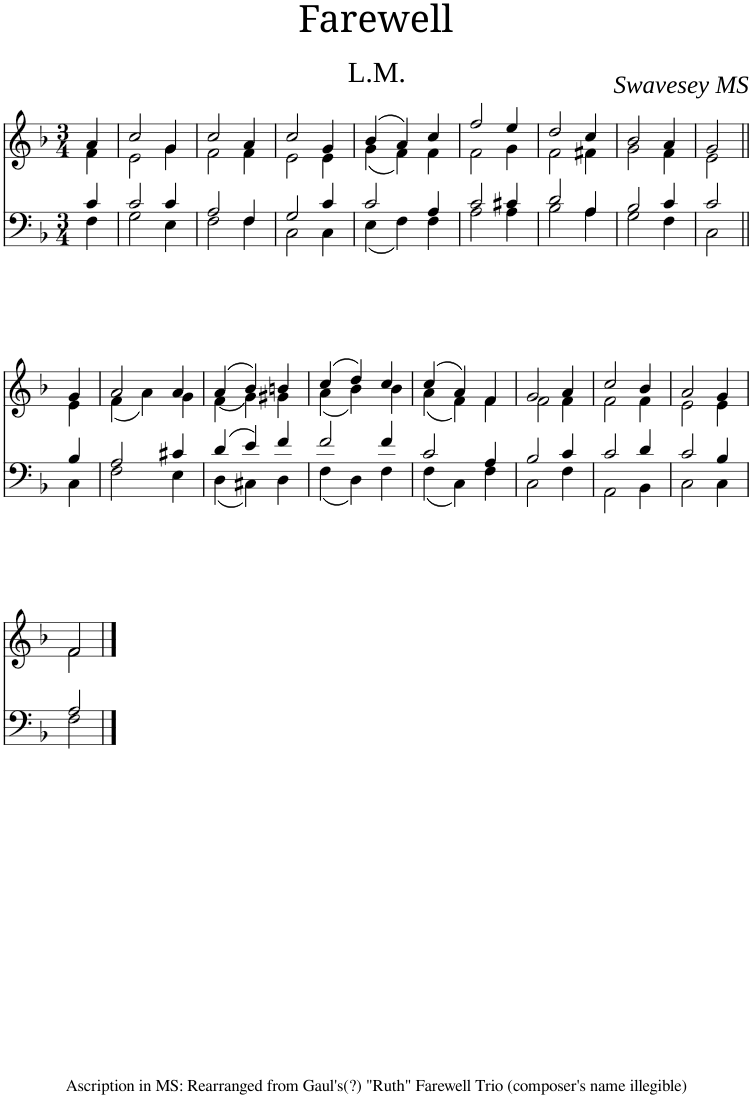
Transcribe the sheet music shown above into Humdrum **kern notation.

**kern	**kern
*part1	*part1
*staff2	*staff1
*I"Piano	*
*I'Pno	*
*clefF4	*clefG2
*k[b-]	*k[b-]
*M3/4	*M3/4
=1	=1
*^	*^
4c/	4F\	4a/	4f\
=2	=2	=2	=2
2c/	2G\	2cc/	2e\
4c/	4E\	4g/	4g\
=3	=3	=3	=3
2A/	2F\	2cc/	2f\
4F/	4F\	4a/	4f\
=4	=4	=4	=4
2G/	2C\	2cc/	2e\
4c/	4C\	4g/	4e\
=5	=5	=5	=5
2c/	4E\	(4b-/	(4g\
.	4F\	4a/)	4f\)
4A/	4F\	4cc/	4f\
=6	=6	=6	=6
2c/	2A\	2ff/	2f\
4c#X/	4A\	4ee/	4g\
=7	=7	=7	=7
2d/	2B-\	2dd/	2f\
4A/	4A\	4cc/	4f#X\
=8	=8	=8	=8
2B-/	2G\	2b-/	2g\
4c/	4F\	4a/	4f\
=9	=9	=9	=9
2c/	2C\	2g/	2e\
!!LO:LB:g=z	!!
=10||	=10||	=10||	=10||
4B-/	4C\	4g/	4e\
=11	=11	=11	=11
2A/	2F\	2a/	(4f\
.	.	.	4a\)
4c#X/	4E\	4a/	4g\
=12	=12	=12	=12
4d/	4D\	(4a/	(4f\
4e/	4C#X\	4b-/)	4g\)
4f/	4D\	4bn/	4g#X\
=13	=13	=13	=13
2f/	4F\	(4cc/	(4a\
.	4D\	4dd/)	4b-\)
4f/	4F\	4cc/	4b-\
=14	=14	=14	=14
2c/	4F\	(4cc/	(4a\
.	4C\	4a/)	4f\)
4A/	4F\	4f/	4f\
=15	=15	=15	=15
2B-/	2C\	2g/	2f\
4c/	4F\	4a/	4f\
=16	=16	=16	=16
2c/	2AA\	2cc/	2f\
4d/	4BB-\	4b-/	4f\
=17	=17	=17	=17
2c/	2C\	2a/	2e\
4B-/	4C\	4g/	4e\
!!LO:LB:g=z	!!
=18	=18	=18	=18
2A/	2F\	2f/	2f\
*v	*v	*	*
*	*v	*v
==	==
*-	*-
